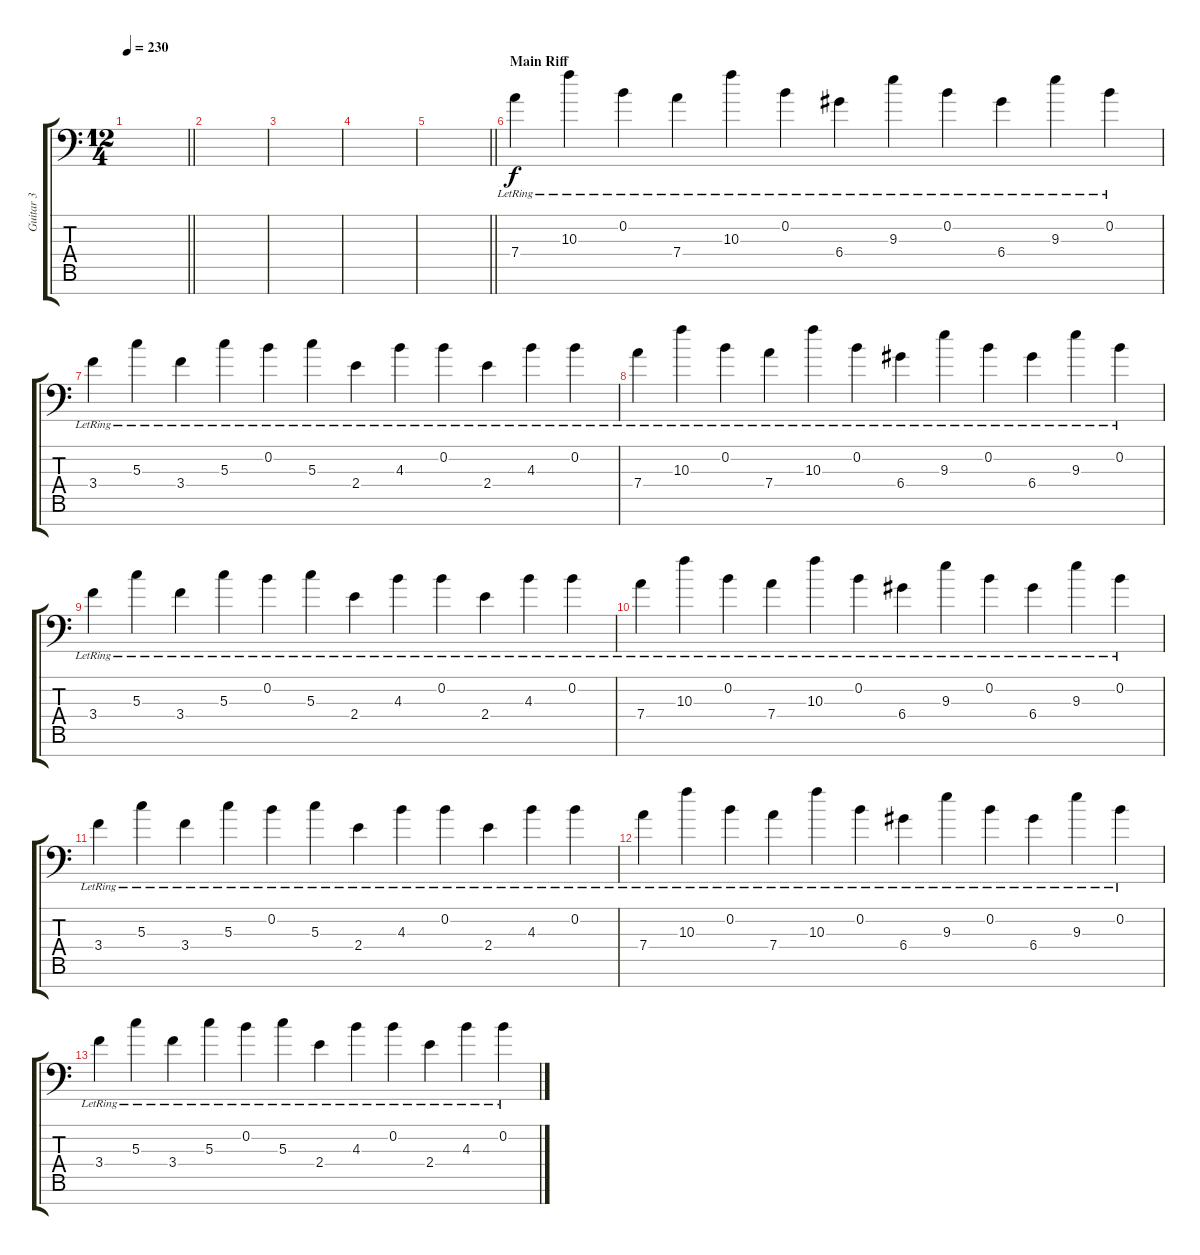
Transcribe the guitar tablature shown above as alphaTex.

\track ("Guitar 3" "Guitar 3") {instrument distortionguitar}
\staff {score tabs}
\tuning (E4 B3 G3 D3 A2 E2 A1) {hide}
\ts (12 4)
\tempo 230
\clef f4
\barLineRight lightlight
\ks c
|
|
|
|
\barLineRight lightlight
|
\section ("" "Main Riff")
7.4{lr}.4 10.3{lr}.4 0.2{lr}.4 7.4{lr}.4 10.3{lr}.4 0.2{lr}.4 6.4{lr}.4 9.3{lr}.4 0.2{lr}.4 6.4{lr}.4 9.3{lr}.4 0.2{lr}.4 |
3.4{lr}.4 5.3{lr}.4 3.4{lr}.4 5.3{lr}.4 0.2{lr}.4 5.3{lr}.4 2.4{lr}.4 4.3{lr}.4 0.2{lr}.4 2.4{lr}.4 4.3{lr}.4 0.2{lr}.4 |
7.4{lr}.4 10.3{lr}.4 0.2{lr}.4 7.4{lr}.4 10.3{lr}.4 0.2{lr}.4 6.4{lr}.4 9.3{lr}.4 0.2{lr}.4 6.4{lr}.4 9.3{lr}.4 0.2{lr}.4 |
3.4{lr}.4 5.3{lr}.4 3.4{lr}.4 5.3{lr}.4 0.2{lr}.4 5.3{lr}.4 2.4{lr}.4 4.3{lr}.4 0.2{lr}.4 2.4{lr}.4 4.3{lr}.4 0.2{lr}.4 |
7.4{lr}.4 10.3{lr}.4 0.2{lr}.4 7.4{lr}.4 10.3{lr}.4 0.2{lr}.4 6.4{lr}.4 9.3{lr}.4 0.2{lr}.4 6.4{lr}.4 9.3{lr}.4 0.2{lr}.4 |
3.4{lr}.4 5.3{lr}.4 3.4{lr}.4 5.3{lr}.4 0.2{lr}.4 5.3{lr}.4 2.4{lr}.4 4.3{lr}.4 0.2{lr}.4 2.4{lr}.4 4.3{lr}.4 0.2{lr}.4 |
7.4{lr}.4 10.3{lr}.4 0.2{lr}.4 7.4{lr}.4 10.3{lr}.4 0.2{lr}.4 6.4{lr}.4 9.3{lr}.4 0.2{lr}.4 6.4{lr}.4 9.3{lr}.4 0.2{lr}.4 |
3.4{lr}.4 5.3{lr}.4 3.4{lr}.4 5.3{lr}.4 0.2{lr}.4 5.3{lr}.4 2.4{lr}.4 4.3{lr}.4 0.2{lr}.4 2.4{lr}.4 4.3{lr}.4 0.2{lr}.4
